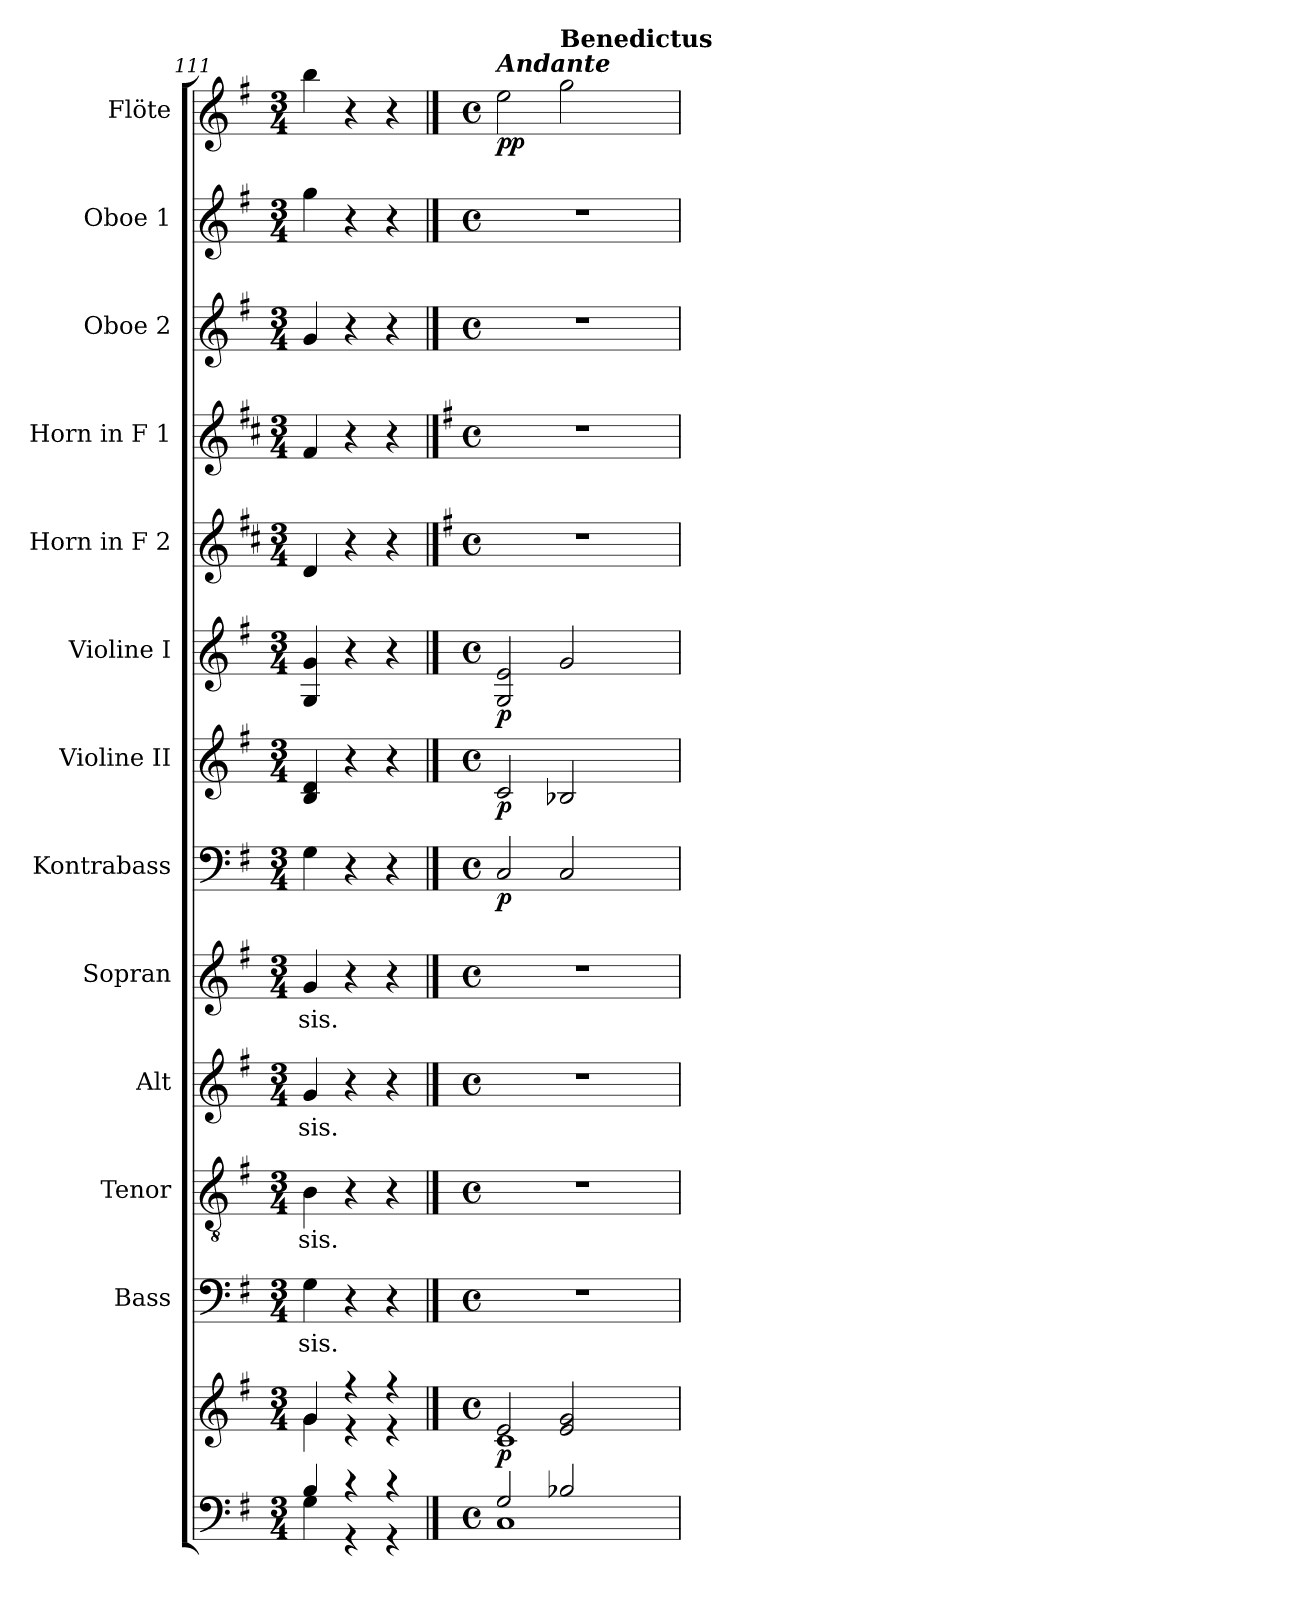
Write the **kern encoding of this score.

**kern	**kern	**dynam	**kern	**text	**kern	**text	**kern	**text	**kern	**text	**kern	**dynam	**kern	**dynam	**kern	**dynam	**kern	**kern	**kern	**kern	**kern	**dynam
*part13	*part13	*part13	*part12	*part12	*part11	*part11	*part10	*part10	*part9	*part9	*part8	*part8	*part7	*part7	*part6	*part6	*part5	*part4	*part3	*part2	*part1	*part1
*staff14	*staff13	*staff13/14	*staff12	*staff12	*staff11	*staff11	*staff10	*staff10	*staff9	*staff9	*staff8	*staff8	*staff7	*staff7	*staff6	*staff6	*staff5	*staff4	*staff3	*staff2	*staff1	*staff1
*	*	*	*I"Bass	*	*I"Tenor	*	*I"Alt	*	*I"Sopran	*	*I"Kontrabass	*	*I"Violine II	*	*I"Violine I	*	*I"Horn in F 2	*I"Horn in F 1	*I"Oboe 2	*I"Oboe 1	*I"Flöte	*
*	*	*	*I'B.	*	*I'T.	*	*I'A.	*	*I'S.	*	*I'Kb.	*	*I'Vl. II	*	*I'Vl. I	*	*	*	*I'Ob. 2	*I'Ob. 1	*I'Fl.	*
*clefF4	*clefG2	*	*clefF4	*	*clefGv2	*	*clefG2	*	*clefG2	*	*clefF4	*	*clefG2	*	*clefG2	*	*clefG2	*clefG2	*clefG2	*clefG2	*clefG2	*
*	*	*	*	*	*	*	*	*	*	*	*ITrd7c12	*	*	*	*	*	*ITrd4c7	*ITrd4c7	*	*	*	*
*k[f#]	*k[f#]	*	*k[f#]	*	*k[f#]	*	*k[f#]	*	*k[f#]	*	*k[f#]	*	*k[f#]	*	*k[f#]	*	*k[f#]	*k[f#]	*k[f#]	*k[f#]	*k[f#]	*
*G:	*G:	*	*G:	*	*G:	*	*G:	*	*G:	*	*G:	*	*G:	*	*G:	*	*G:	*G:	*G:	*G:	*G:	*
*M3/4	*M3/4	*	*M3/4	*	*M3/4	*	*M3/4	*	*M3/4	*	*M3/4	*	*M3/4	*	*M3/4	*	*M3/4	*M3/4	*M3/4	*M3/4	*M3/4	*
=111	=111	=111	=111	=111	=111	=111	=111	=111	=111	=111	=111	=111	=111	=111	=111	=111	=111	=111	=111	=111	=111	=111
*^	*^	*	*	*	*	*	*	*	*	*	*	*	*	*	*	*	*	*	*	*	*	*
!	!	!	!	!	!	!LO:LY:b	!	!LO:LY:b	!	!LO:LY:b	!	!LO:LY:b	!	!	!	!	!	!	!	!	!	!	!	!
4B/	4G\	4g/	4g\	.	4G\	-sis.	4B\	-sis.	4g/	-sis.	4g/	-sis.	4GG\	.	4B/ 4d/	.	4G/ 4g/	.	4G/	4B/	4g/	4gg\	4bb\	.
4r	4r	4r	4r	.	4r	.	4r	.	4r	.	4r	.	4r	.	4r	.	4r	.	4r	4r	4r	4r	4r	.
4r	4r	4r	4r	.	4r	.	4r	.	4r	.	4r	.	4r	.	4r	.	4r	.	4r	4r	4r	4r	4r	.
!!LO:PB:g=z
==112	==112	==112	==112	==112	==112	==112	==112	==112	==112	==112	==112	==112	==112	==112	==112	==112	==112	==112	==112	==112	==112	==112	==112	==112
*k[]	*	*k[]	*	*	*k[]	*	*k[]	*	*k[]	*	*k[]	*	*k[]	*	*k[]	*	*k[]	*	*k[]	*k[]	*k[]	*k[]	*k[]	*
*C:	*	*C:	*	*	*C:	*	*C:	*	*C:	*	*C:	*	*C:	*	*C:	*	*C:	*	*C:	*C:	*C:	*C:	*C:	*
*M4/4	*	*M4/4	*	*	*M4/4	*	*M4/4	*	*M4/4	*	*M4/4	*	*M4/4	*	*M4/4	*	*M4/4	*	*M4/4	*M4/4	*M4/4	*M4/4	*M4/4	*
*met(c)	*	*met(c)	*	*	*met(c)	*	*met(c)	*	*met(c)	*	*met(c)	*	*met(c)	*	*met(c)	*	*met(c)	*	*met(c)	*met(c)	*met(c)	*met(c)	*met(c)	*
!	!	!	!	!	!	!	!	!	!	!	!	!	!	!	!	!	!	!	!	!	!	!	!LO:TX:a:Bi:t=Andante	!
!	!	!	!	!LO:DY:b	!	!	!	!	!	!	!	!	!	!LO:DY:b	!	!LO:DY:b	!	!LO:DY:b	!	!	!	!	!	!LO:DY:b
2G/	1C	2e/	1c	p	1r	.	1r	.	1r	.	1r	.	2CC/	p	2c/	p	2G/ 2e/	p	1r	1r	1r	1r	2ee\	pp
!	!	!	!	!	!	!	!	!	!	!	!	!	!	!	!	!	!	!	!	!	!	!	!LO:TX:a:B:t=Benedictus	!
2B-X/	.	2e/ 2g/	.	.	.	.	.	.	.	.	.	.	2CC/	.	2B-X/	.	2g/	.	.	.	.	.	2gg\	.
*v	*v	*	*	*	*	*	*	*	*	*	*	*	*	*	*	*	*	*	*	*	*	*	*	*
*	*v	*v	*	*	*	*	*	*	*	*	*	*	*	*	*	*	*	*	*	*	*	*	*
=	=	=	=	=	=	=	=	=	=	=	=	=	=	=	=	=	=	=	=	=	=	=
*-	*-	*-	*-	*-	*-	*-	*-	*-	*-	*-	*-	*-	*-	*-	*-	*-	*-	*-	*-	*-	*-	*-
